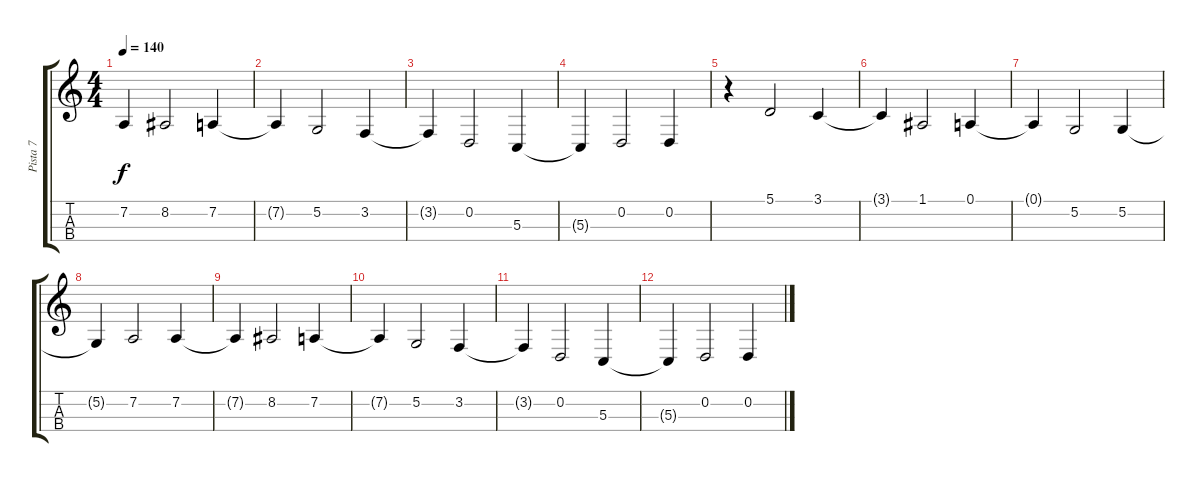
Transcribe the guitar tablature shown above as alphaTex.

\track ("Pista 7" "Pista 7") {instrument tremolostrings}
\staff {score tabs}
\tuning (A3 D3 G2 C2) {hide}
\ts (4 4)
\tempo 140
\clef g2
\ks c
7.2{t}.4{dy f} 8.2.2 7.2.4 |
7.2{t}.4 5.2.2 3.2.4 |
3.2{t}.4 0.2.2 5.3.4 |
5.3{t}.4 0.2.2 0.2.4 |
r.4 5.1.2 3.1.4 |
3.1{t}.4 1.1.2 0.1.4 |
0.1{t}.4 5.2.2 5.2.4 |
5.2{t}.4 7.2.2 7.2.4 |
7.2{t}.4 8.2.2 7.2.4 |
7.2{t}.4 5.2.2 3.2.4 |
3.2{t}.4 0.2.2 5.3.4 |
5.3{t}.4 0.2.2 0.2.4
